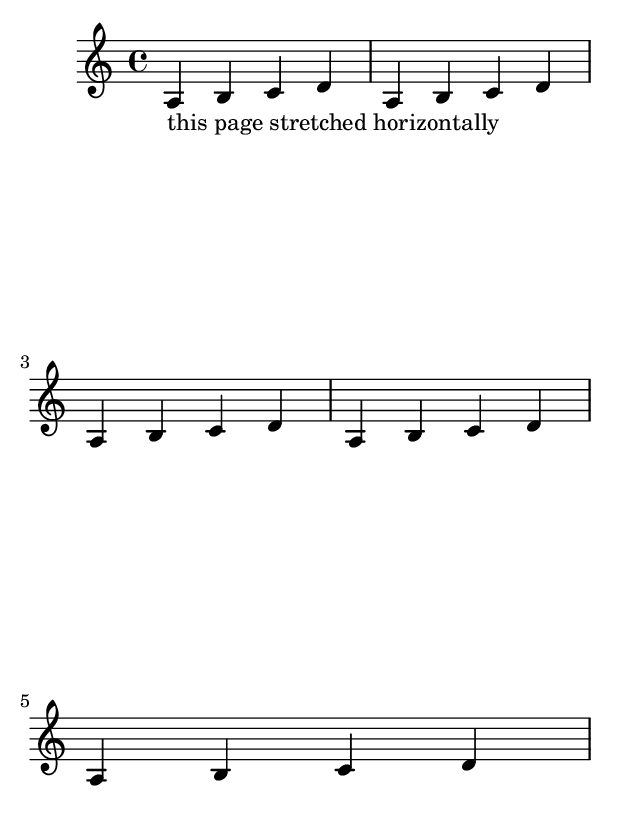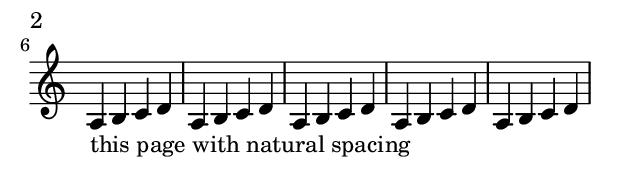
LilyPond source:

\version "2.16.0"

#(set-default-paper-size "a6")

\book {

\header{
    texidoc="The optimal page breaker will make trade-offs between
horizontal and vertical stretching so that the overall spacing
will be more acceptable.  The @code{page-spacing-weight} parameter
controls the relative importance of vertical/@/horizontal spacing.
Because @code{ragged-last-bottom} is on, there is no penalty for odd
vertical spacing on the final page.  As a result, only the first
page should be horizontally stretched.
"
}

\paper {
  #(define page-breaking ly:optimal-breaking)
  page-spacing-weight = #100 % default is 10
  ragged-last-bottom = ##t
}

\relative c' {
  <>_"this page stretched horizontally"
  \repeat unfold 5 {a b c d} \pageBreak
  <>_"this page with natural spacing"
  \repeat unfold 5 {a b c d}
}

}
